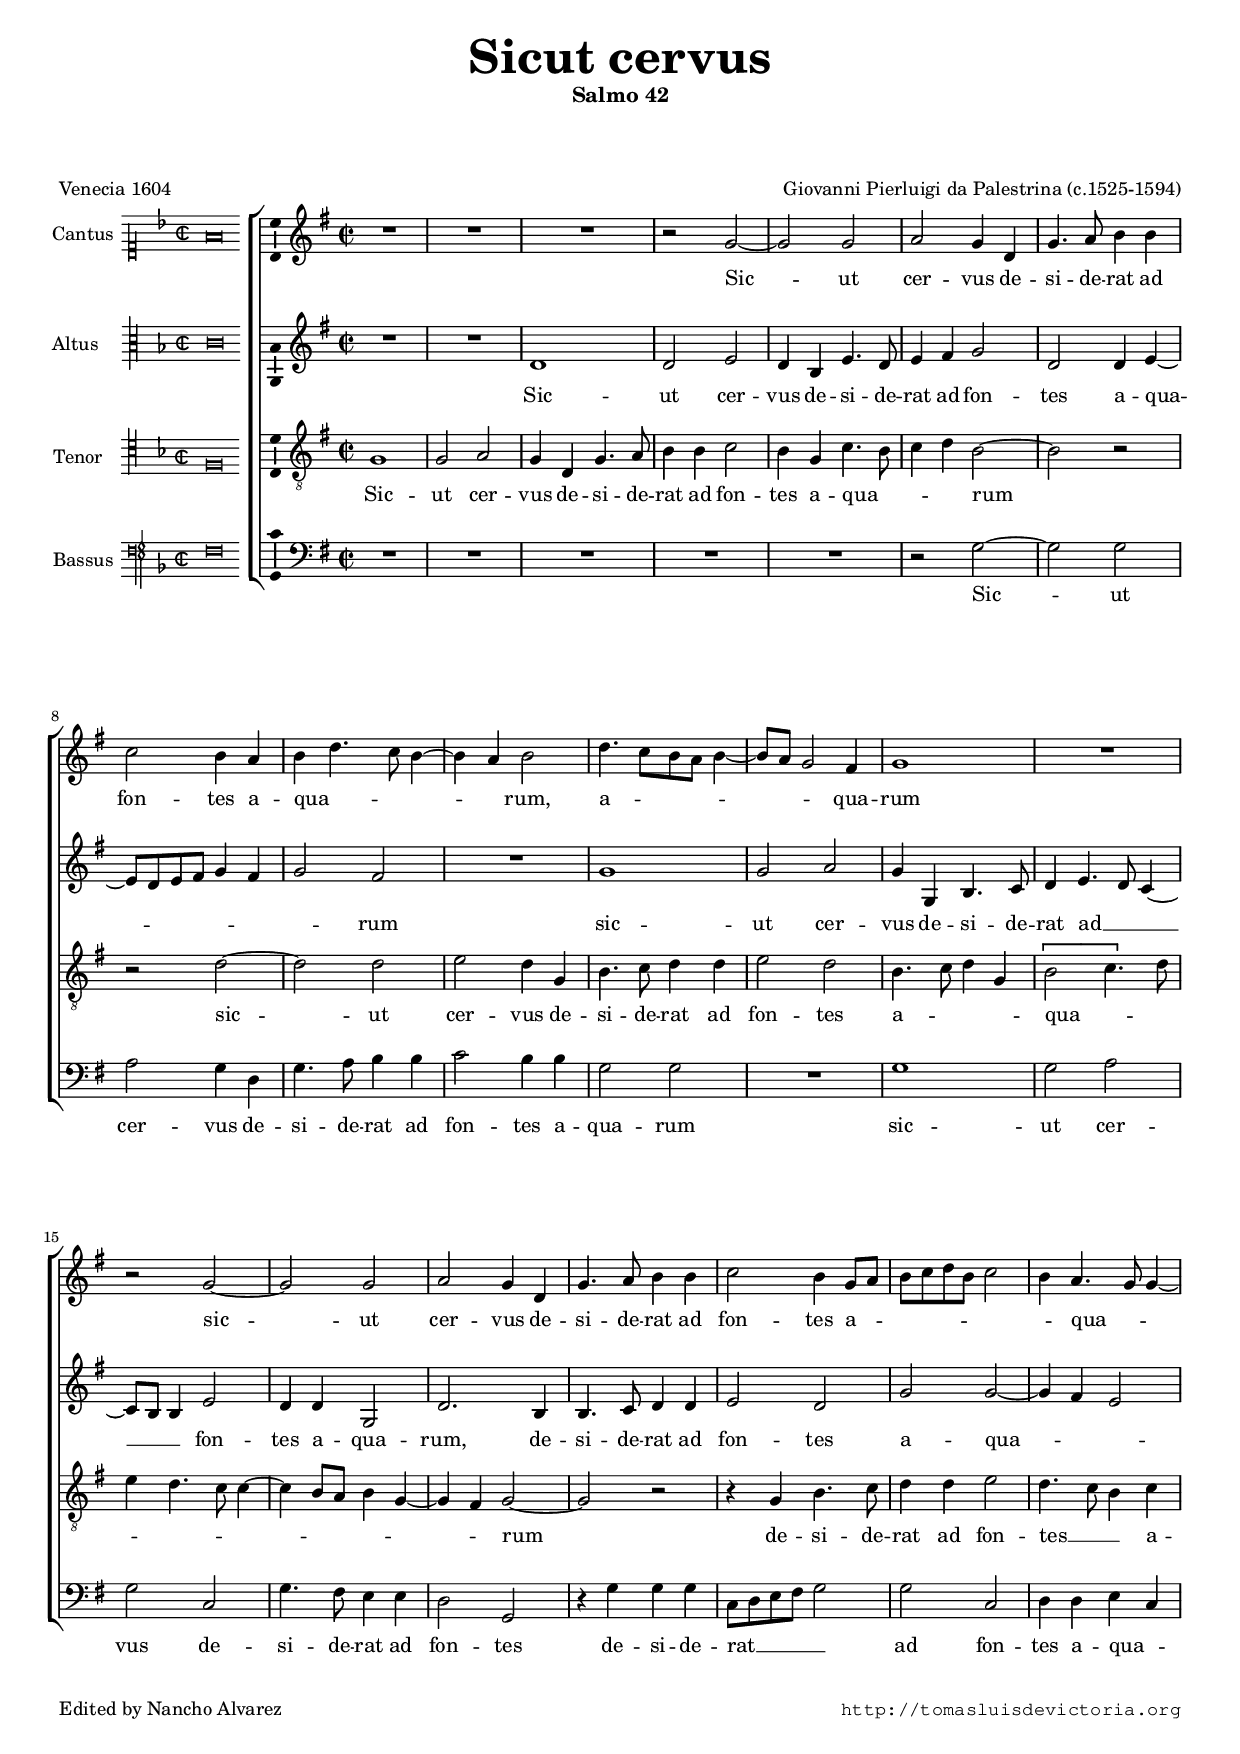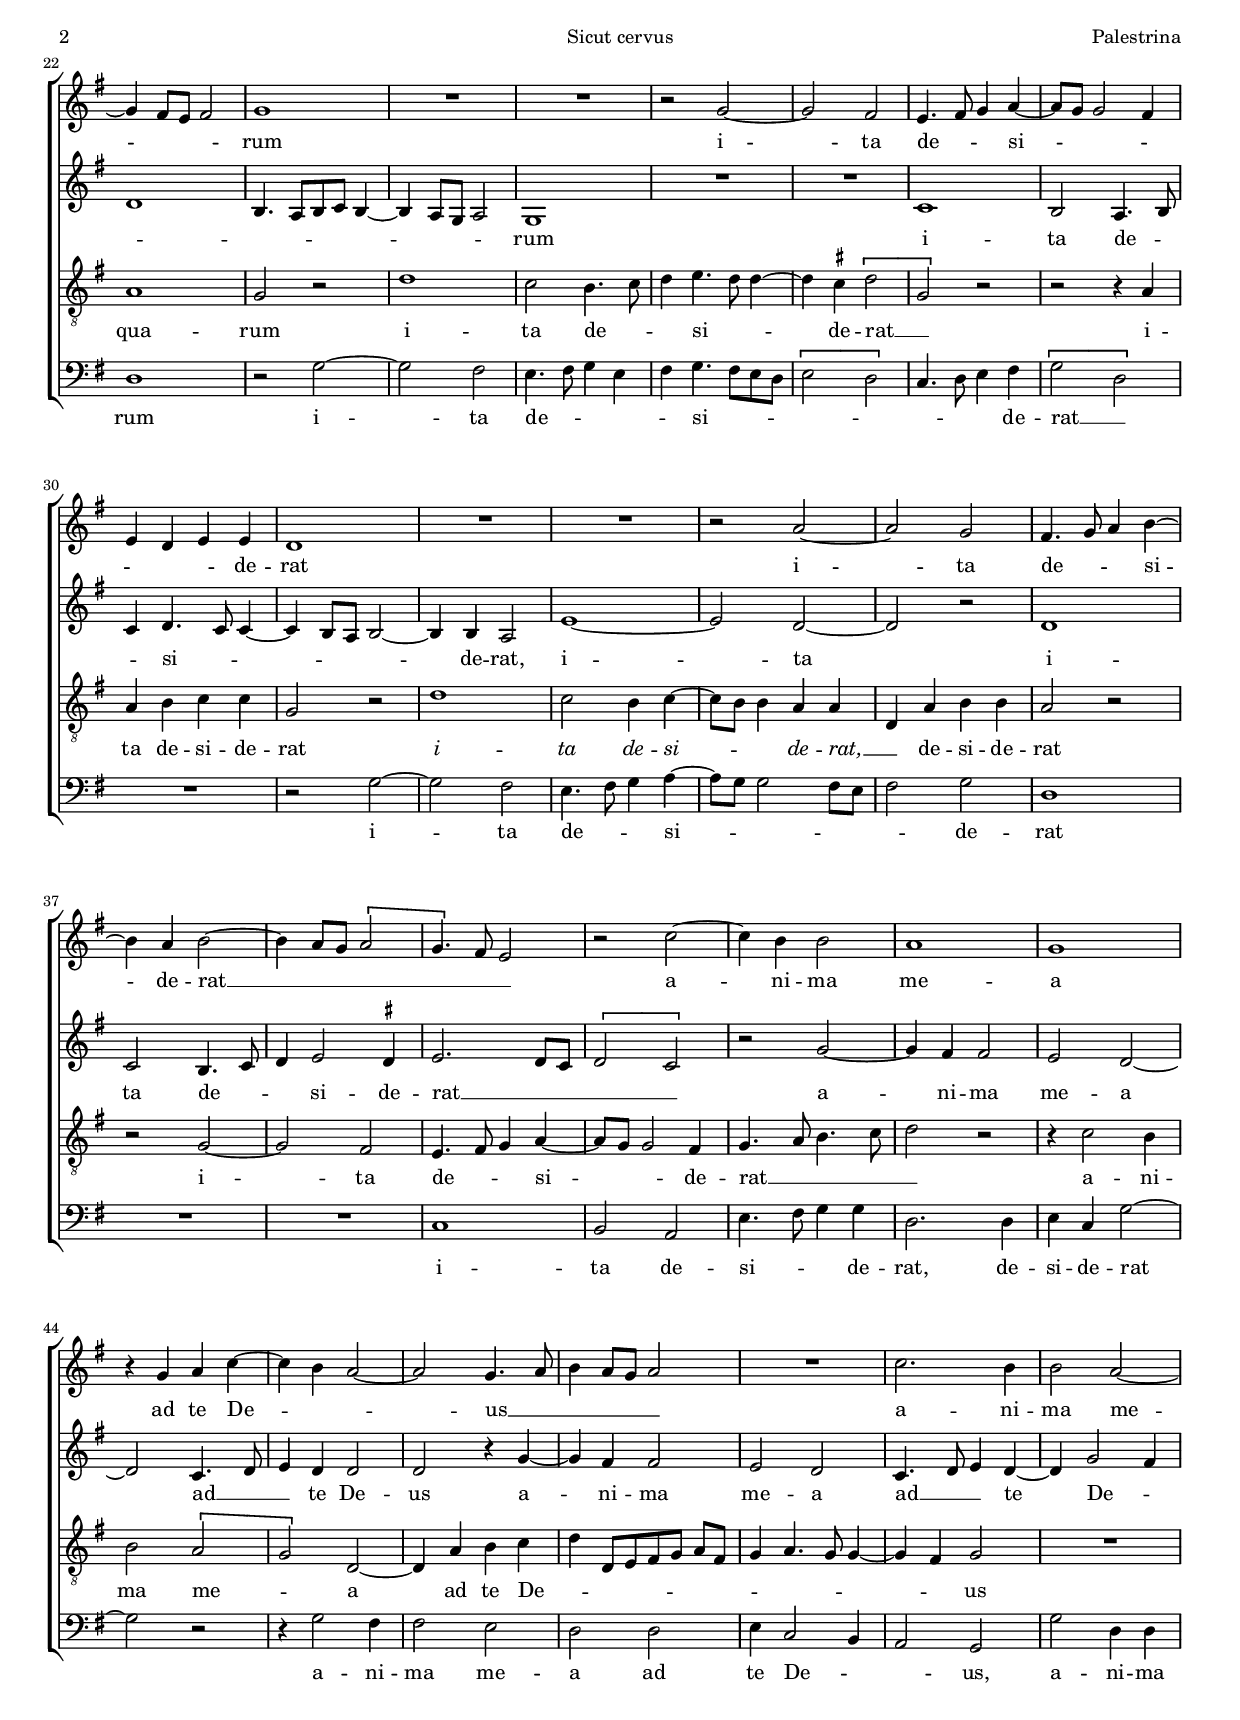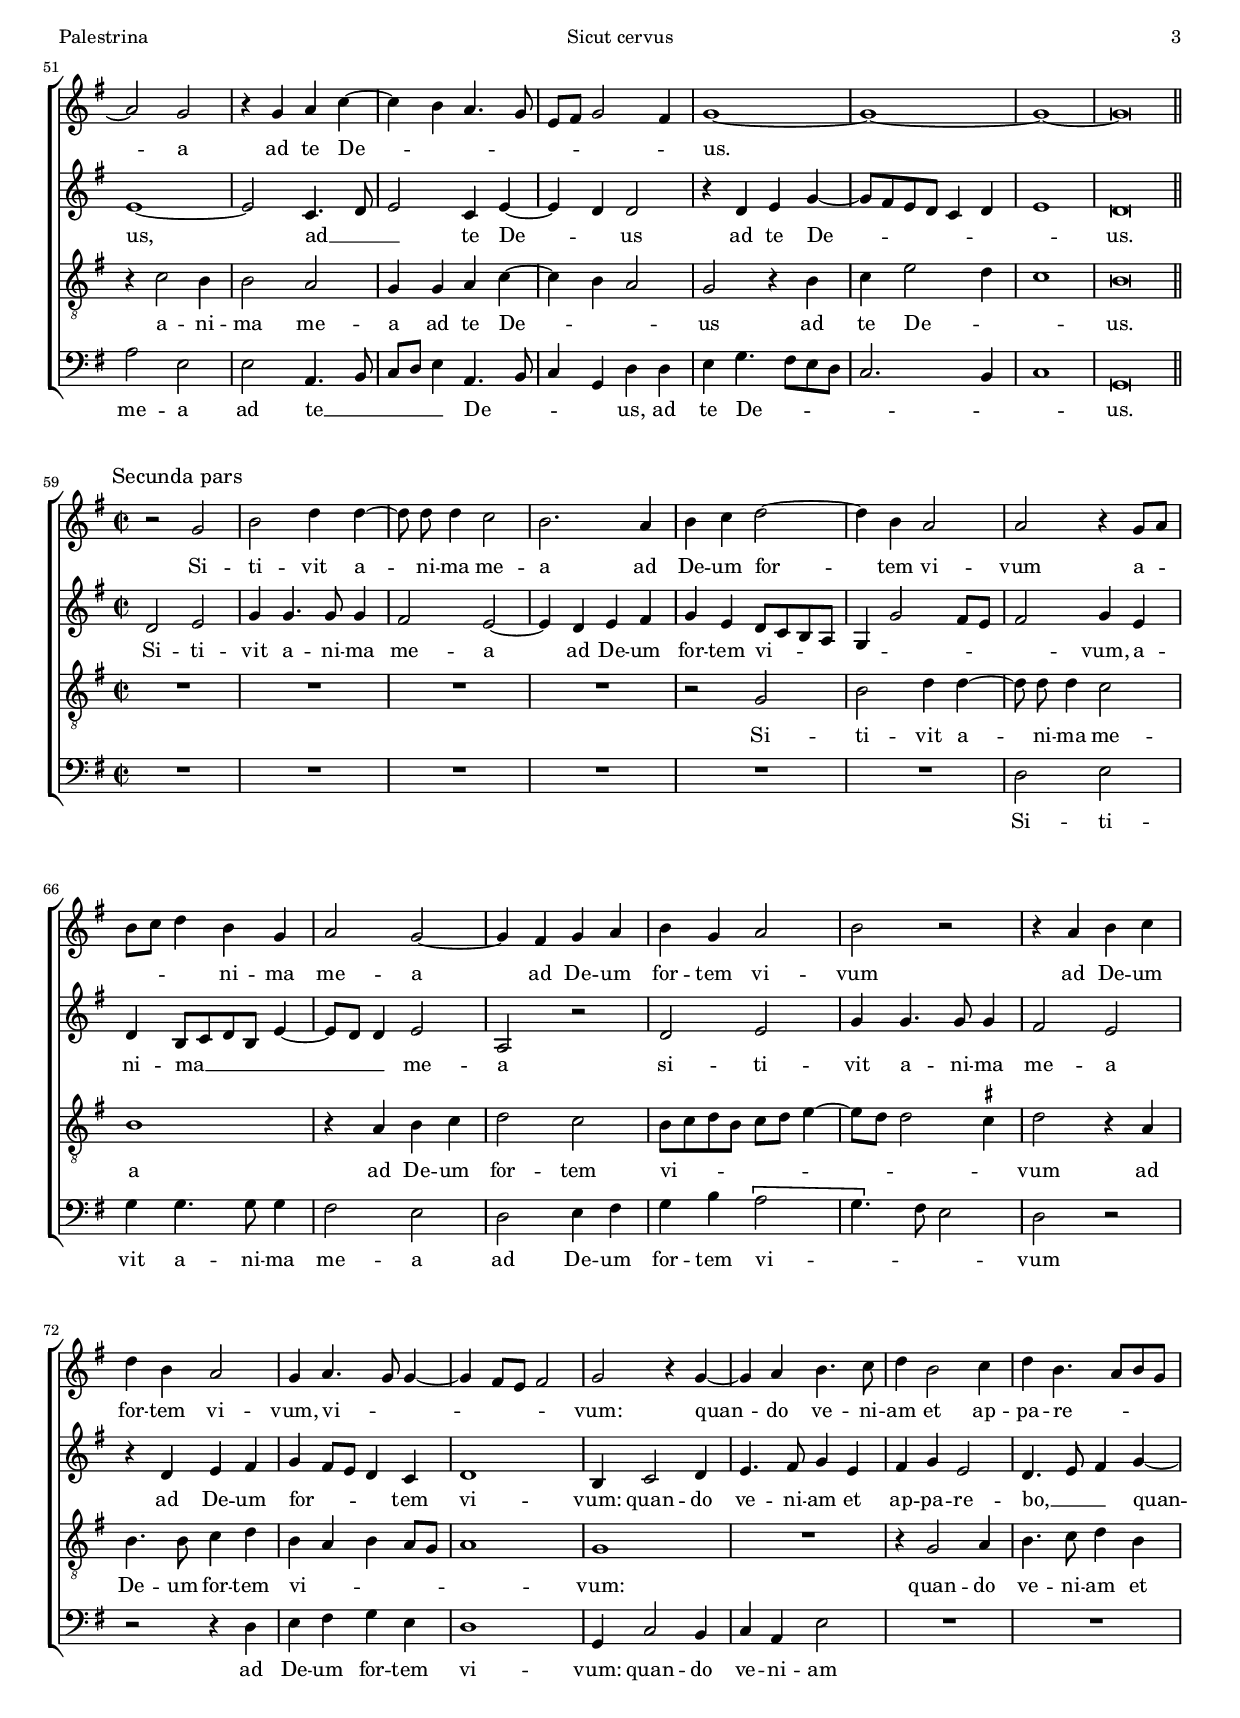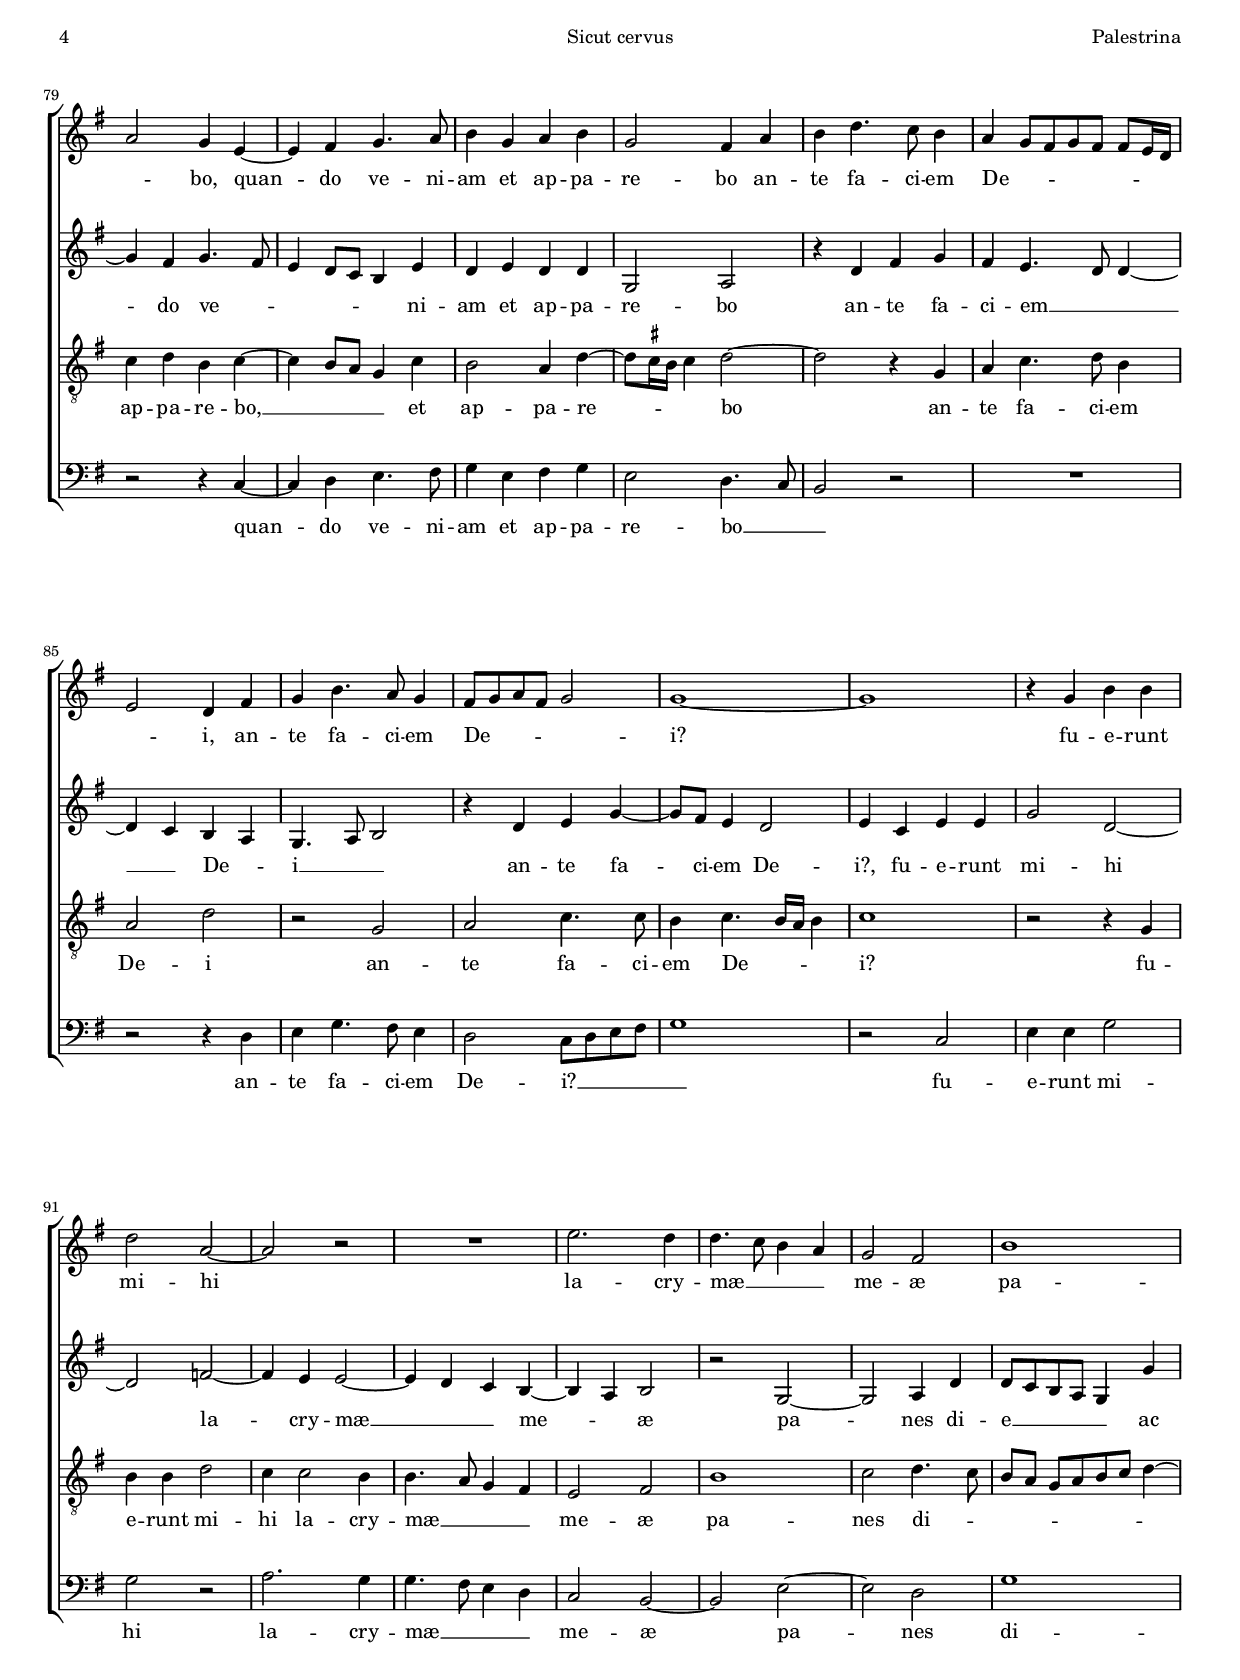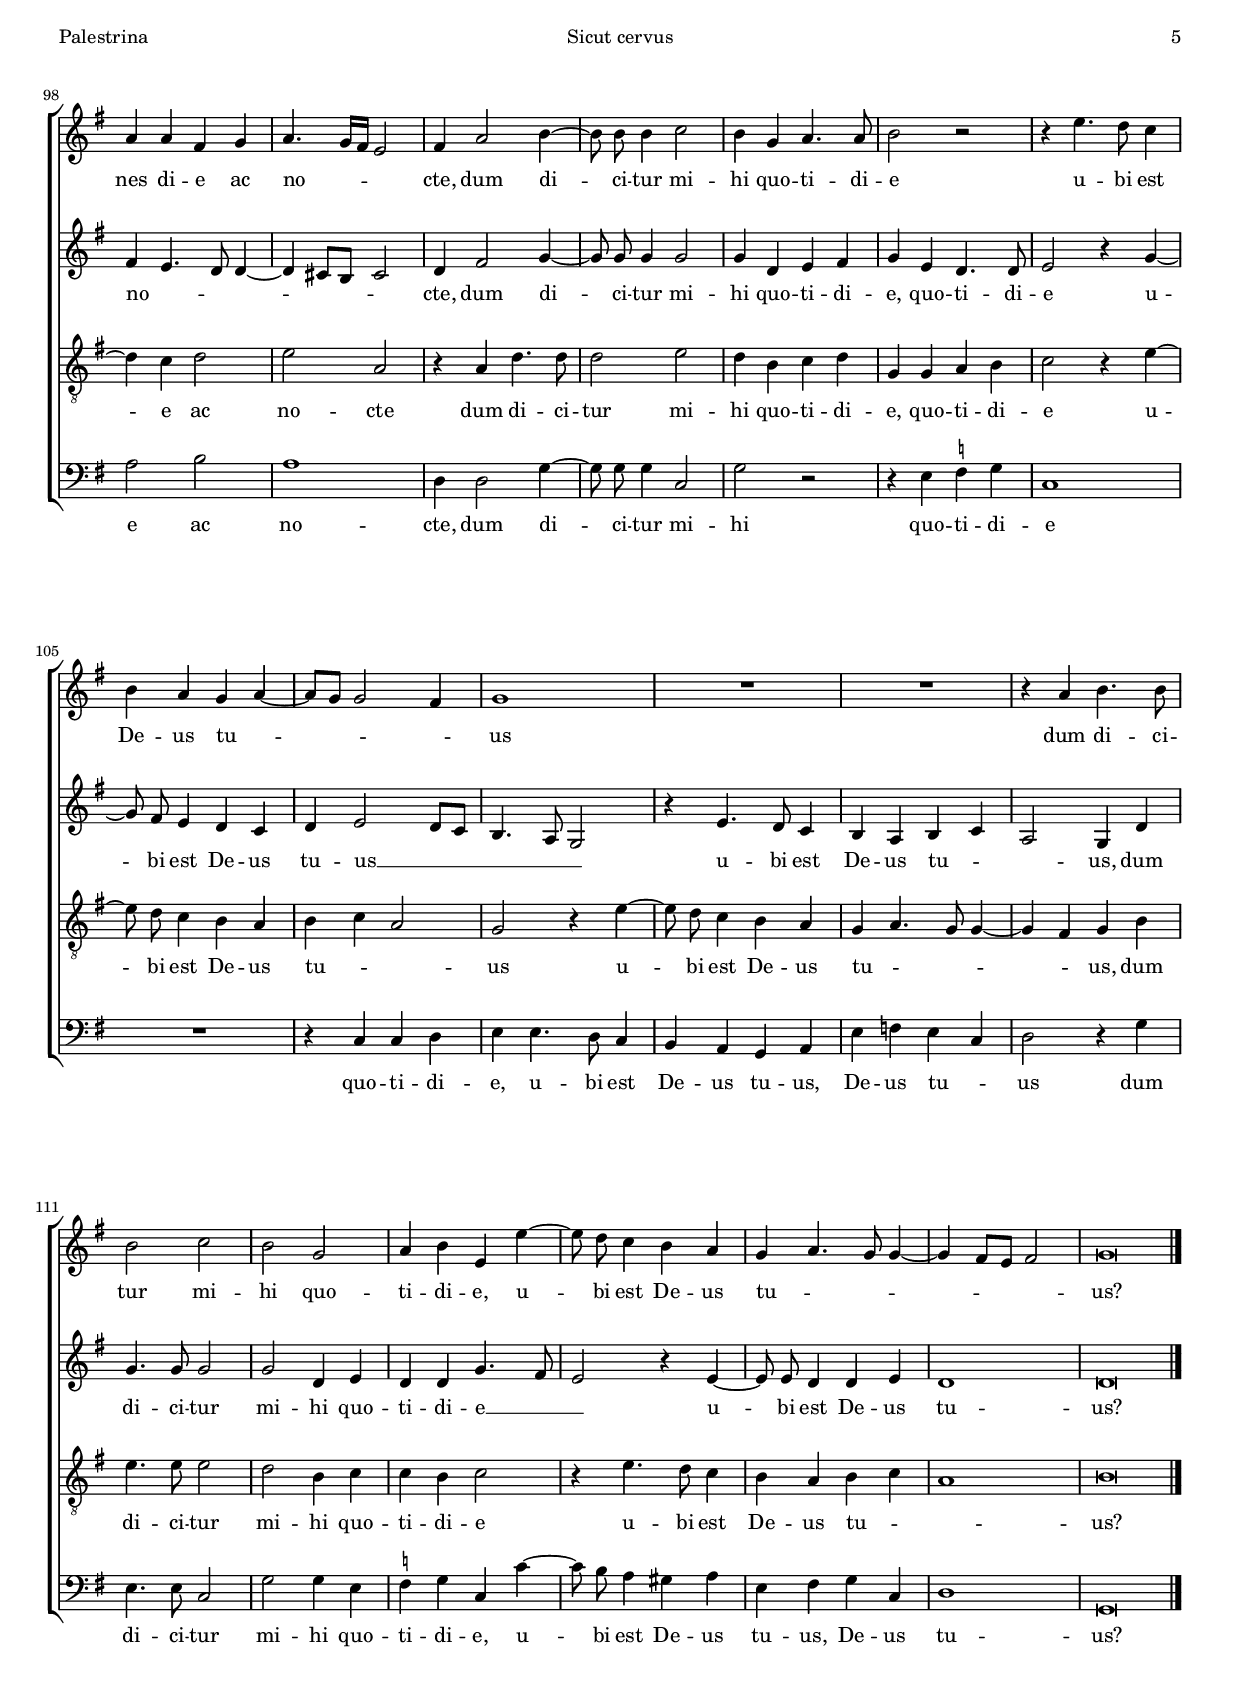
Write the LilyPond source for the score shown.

\version "2.18.0"

#(set-default-paper-size "a4")
#(set-global-staff-size 16.3)
#(ly:set-option 'point-and-click #f)
%mobile -s15.5 -i3.2

italicas=\override LyricText.font-shape = #'italic
rectas=\override LyricText.font-shape = #'upright
ss=\once \set suggestAccidentals = ##t
incipitwidth = 20

htitle="Sicut cervus"
hcomposer="Palestrina"

% copiado de Breiktopf und Härtel 1862

\header {
	title=\markup{\fontsize #4 "Sicut cervus"}
	subtitle="Salmo 42"
	subsubtitle=\markup{\null \vspace #2.5 }
	composer="Giovanni Pierluigi da Palestrina (c.1525-1594)"
        pdfauthor=\composer
	%opus="(-)"
	poet="Venecia 1604"
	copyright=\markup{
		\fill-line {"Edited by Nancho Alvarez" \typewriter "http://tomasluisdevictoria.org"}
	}
%	tagline=""
}


%%%%%%%%%%%%%%%%%%%%%%%%%%%%%%%%%%%%%%%%%%%%%%%%%%%%%%%%%%%%%%%%%%%%%%%%%%%%%5

global={\key f \major \time 2/2 \skip 1*58 \bar "||" \break
	\once \override Score.TimeSignature.break-visibility = #'#(#f #t #t)
	\time 2/2 \skip 1*59 \bar "|."
}

cantus=\relative c'{
	R1*3
	r2 f ~
	f f
	g f4 c
	f4. g8 a4 a
	bes2 a4 g
	a c4. bes8 a4 ~
	a g a2
	c4. bes8[ a g] a4 ~
	a8 g f2 e4
	f1
	R1
	r2 f ~
	f f
	g f4 c
	f4. g8 a4 a
	bes2 a4 f8 g
	a bes c a bes2
	a4 g4. f8 f4 ~
	f e8 d e2
	f1
	R1*2
	r2 f ~
	f e
	d4. e8 f4 g ~
	g8 f f2 e4
	d4 c d d
	c1
	R1*2
	r2 g' ~
	g f
	e4. f8 g4 a ~
	a g a2 ~
	a4 g8 f \[g2
	f4.\] e8 d2
	r2 bes' ~
	bes4 a a2
	g1
	f
	r4 f g bes ~
	bes a g2 ~
	g f4. g8
	a4 g8 f g2
	R1
	bes2. a4
	a2 g ~
	g f
	r4 f g bes ~
	bes a g4. f8
	d e f2 e4
	f1 ~
	f ~
	f ~
	f\breve*1/2
	\once \override TextScript.padding = #2
	\once \override TextScript.X-offset = #-4
	s4*0^\markup{\larger "Secunda pars"}
	r2 f
	a c4 c ~
	c8 \noBeam c c4 bes2
	a2. g4
	a bes c2 ~
	c4 a g2
	g r4 f8 g
	a bes c4 a f
	g2 f ~
	f4 e f g
	a f g2
	a2 r
	r4 g a bes
	c a g2
	f4 g4. f8 f4 ~
	f e8 d e2
	f2 r4 f ~
	f g a4. bes8
	c4 a2 bes4
	c a4. g8 a f
	g2 f4 d ~
	d e f4. g8
	a4 f g a
	f2 e4 g
	a c4. bes8 a4
	g f8[ e f e] e[ d16 c]
	d2 c4 e
	f a4. g8 f4
	e8 f g e f2
	f1 ~
	f
	r4 f a a
	c2 g2 ~
	g r
	R1
	d'2. c4
	c4. bes8 a4 g
	f2 e
	a1
	g4 g e f
	g4. f16 e d2
	e4 g2 a4 ~
	a8 \noBeam a a4 bes2
	a4 f g4. g8
	a2 r
	r4 d4. c8 bes4
	a g f g ~
	g8 f f2 e4
	f1
	R1*2
	r4 g a4. a8
	a2 bes
	a f
	g4 a d, d' ~
	d8 \noBeam c bes4 a g
	f g4. f8 f4 ~
	f e8 d e2
	f\breve*1/2
}

altus=\relative c'{
	R1*2
	c1
	c2 d
	c4 a d4. c8
	d4 e f2
	c2 c4 d ~
	d8 c d e f4 e
	f2 e
	R1
	f1
	f2 g
	f4 f, a4. bes8
	c4 d4. c8 bes4 ~
	bes8 a a4 d2
	c4 c f,2
	c'2. a4
	a4. bes8 c4 c
	d2 c
	f2 f ~
	f4 e d2
	c1
	a4. g8[ a bes] a4 ~
	a g8 f g2
	f1
	R1*2
	bes1
	a2 g4. a8
	bes4 c4. bes8 bes4 ~
	bes4 a8 g a2 ~
	a4 a g2
	d'1 ~
	d2 c2 ~
	c r
	c1
	bes2 a4. bes8
	c4 d2 \ss cis4
	d2. c8 bes
	\[c2 bes\]
	r2 f' ~
	f4 e e2
	d2 c ~
	c2 bes4. c8
	d4 c c2
	c2 r4 f ~
	f e e2
	d c
	bes4. c8 d4 c ~
	c f2 e4
	d1 ~
	d2 bes4. c8
	d2 bes4 d ~
	d c c2
	r4 c d f ~
	f8 e d c bes4 c
	d1
	c\breve*1/2
	c2 d
	f4 f4. f8 f4
	e2 d ~
	d4 c d e
	f d c8 bes a g
	f4 f'2 e8 d
	e2 f4 d
	c a8[ bes c a] d4 ~
	d8 c c4 d2
	g,2 r
	c2 d
	f4 f4. f8 f4
	e2 d
	r4 c d e
	f4 e8 d c4 bes % \ss b ?
	c1
	a4 bes2 c4
	d4. e8 f4 d
	e4 f d2
	c4. d8 e4 f ~
	f e f4. e8
	d4 c8 bes a4 d
	c d c c
	f,2 g
	r4 c e f
	e d4. c8 c4 ~
	c bes a g
	f4. g8 a2
	r4 c d f ~
	f8 e d4 c2
	d4 bes d d
	f2 c ~
	c ees ~
	ees4 d d2 ~
	d4 c bes a ~
	a g a2
	r2 f ~
	f g4 c
	c8 bes a g f4 f'
	e4 d4. c8 c4 ~
	c b8 a b2
	c4 e2 f4 ~
	f8 \noBeam f f4 f2
	f4 c d e
	f4 d c4. c8
	d2 r4 f ~
	f8 \noBeam e d4 c bes
	c4 d2 c8 bes
	a4. g8 f2
	r4 d'4. c8 bes4
	a g a bes
	g2 f4 c'
	f4. f8 f2
	f2 c4 d
	c c f4. e8
	d2 r4 d ~
	d8 \noBeam d c4 c d
	c1
	c\breve*1/2
}

tenor=\relative c{
	f1
	f2 g
	f4 c f4. g8
	a4 a bes2
	a4 f bes4. a8 
	bes4 c a2 ~
	a r
	r
	c ~
	c c
	d c4 f,
	a4. bes8 c4 c
	d2 c
	a4. bes8 c4 f,
	\[a2 bes4.\] c8
	d4 c4. bes8 bes4 ~
	bes a8 g a4 f ~
	f e f2 ~
	f r
	r4 f a4. bes8
	c4 c d2
	c4. bes8 a4 bes
	g1
	f2 r
	c'1
	bes2 a4. bes8
	c4 d4. c8 c4 ~
	c \ss b \[c2
	f,\] r
	r2 r4 g
	g a bes bes
	f2 r
	c'1
	bes2 a4 bes ~
	bes8 a a4 g g
	c, g' a a
	g2 r
	r f2 ~
	f e
	d4. e8 f4 g ~
	g8 f f2 e4
	f4. g8 a4. bes8
	c2 r
	r4 bes2 a4
	a2 \[g
	f\] c ~
	c4 g' a bes
	c c,8[ d e f] g[ e]
	f4 g4. f8 f4 ~
	f4 e f2
	R1
	r4 bes2 a4
	a2 g
	f4 f g bes ~
	bes a g2
	f r4 a
	bes d2 c4
	bes1
	a\breve*1/2
	R1*4
	r2 f
	a c4 c ~
	c8 \noBeam c c4 bes2
	a1
	r4 g a bes
	c2 bes
	a8 bes c a bes c d4 ~
	d8 c c2 \ss b4
	c2 r4 g4
	a4. a8 bes4 c
	a4 g a g8 f
	g1
	f
	R1
	r4 f2 g4
	a4. bes8 c4 a
	bes c a bes ~
	bes a8 g f4 bes
	a2 g4 c ~
	c8 \ss b16 a b4 c2 ~
	c r4 f,
	g bes4. c8 a4
	g2 c
	r2 f,
	g2 bes4. bes8
	a4 bes4. a16 g a4
	bes1
	r2 r4 f
	a a c2
	bes4 bes2 a4
	a4. g8 f4 e
	d2 e
	a1
	bes2 c4. bes8
	a8[ g] f[ g a bes] c4 ~
	c bes c2 % BH sugiere \ss b ?
	d g,
	r4 g c4. c8
	c2 d
	c4 a bes c 
	f,4 f g a
	bes2 r4 d ~
	d8 \noBeam c8 bes4 a g
	a bes g2
	f r4 d' ~
	d8 \noBeam c bes4 a g
	f g4. f8 f4 ~
	f4 e f a
	d4. d8 d2
	c2 a4 bes
	bes a bes2
	r4 d4. c8 bes4
	a4 g a bes
	g1
	a\breve*1/2
}

bassus=\relative c{
	R1*5
	r2 f ~
	f f
	g f4 c
	f4. g8 a4 a
	bes2 a4 a
	f2 f
	R1
	f1
	f2 g
	f2 bes,
	f'4. e8 d4 d
	c2 f,
	r4 f' f f
	bes,8 c d e f2
	f2 bes,
	c4 c d bes
	c1
	r2 f ~
	f e
	d4. e8 f4 d
	e f4. e8 d c
	\[d2 c\]
	bes4. c8 d4 e
	\[f2 c\]
	R1
	r2 f ~
	f e
	d4. e8 f4 g ~
	g8 f f2 e8 d
	e2 f
	c1
	R1*2
	bes1
	a2 g
	d'4. e8 f4 f
	c2. c4
	d4 bes f'2 ~
	f2 r
	r4 f2 e4
	e2 d
	c c
	d4 bes2 a4
	g2 f
	f' c4 c
	g'2 d
	d g,4. a8
	bes c d4 g,4. a8
	bes4 f c' c
	d4 f4. e8 d c
	bes2. a4
	bes1
	f\breve*1/2
	R1*6
	c'2 d
	f4 f4. f8 f4
	e2 d
	c d4 e
	f a \[g2
	f4.\] e8 d2
	c r
	r r4 c
	d4 e f d
	c1
	f,4 bes2 a4
	bes g d'2
	R1*2
	r2 r4 bes ~
	bes c d4. e8
	f4 d e f
	d2 c4. bes8
	a2 r
	R1
	r2 r4 c
	d f4. e8 d4
	c2 bes8 c d e
	f1
	r2 bes,
	d4 d f2
	f r
	g2. f4
	f4. e8 d4 c
	bes2 a ~
	a d ~
	d c
	f1
	g2 a
	g1
	c,4 c2 f4 ~
	f8 \noBeam f f4 bes,2
	f'2 r
	r4 d \ss ees f
	bes,1
	R1
	r4 bes bes c
	d d4. c8 bes4
	a g f g
	d'4 ees d bes
	c2 r4 f
	d4. d8 bes2
	f'2 f4 d
	\ss ees f bes, bes' ~
	bes8 \noBeam a g4 fis g
	d e f bes,
	c1
	f,\breve*1/2
}

textocantus=\lyricmode{
Sic -- ut cer -- vus de -- si -- de -- rat ad fon -- tes a -- qua -- _ _ _ _ rum,
a -- _ _ _ _ _ _ qua -- rum
sic -- ut cer -- vus de -- si -- de -- rat ad fon -- tes a -- _ _ _ _ _ _ _ qua -- _ _ _ _ _ rum
i -- ta de -- _ _ si -- _ _ _ _ _ _ de -- rat
i -- ta de -- _ _ si -- de -- rat __ _ _ _ _ _ _ 
a -- ni -- ma me -- a ad te De -- _ _ us __ _ _ _ _ _ 
a -- ni -- ma me -- a
ad te De -- _ _ _ _ _ _ _ us.
Si -- ti -- vit a -- ni -- ma me -- a ad De -- um for -- tem vi -- vum
a -- _ _ _ _ ni -- ma me -- a ad De -- um for -- tem vi -- vum
ad De -- um for -- tem vi -- vum, vi -- _ _ _ _ _ vum:
quan -- do ve -- ni -- am et ap -- pa -- re -- _ _ _ _ bo,
quan -- do ve -- ni -- am et ap -- pa -- re -- bo
an -- te fa -- ci -- em De -- _ _ _ _ _ _ _ _ i,
an -- te fa -- ci -- em De -- _ _ _ _ i?
fu -- e -- runt mi -- hi la -- cry -- mæ __ _ _ _ me -- æ
pa -- nes di -- e ac no -- _ _ _ cte,
dum di -- ci -- tur mi -- hi 
quo -- ti -- di -- e
u -- bi est De -- us tu -- _ _ _ _ us
dum di -- ci -- tur mi -- hi quo -- ti -- di -- e,
u -- bi est De -- us tu -- _ _ _ _ _ _ us?
}

textoaltus=\lyricmode{
Sic -- ut cer -- vus de -- si -- de -- rat ad fon -- tes a -- qua -- _ _ _ _ _ _ rum
sic -- ut cer -- vus de -- si -- de -- rat ad __ _ _ _ _ fon -- tes a -- qua -- rum,
de -- si -- de -- rat ad fon -- tes a -- qua -- _ _ _ _ _ _ _ _ _ _ _ rum
i -- ta de -- _ _ si -- _ _ _ _ _ de -- rat,
i -- ta
i -- ta de -- _ _ si -- de -- rat __ _ _ _ _ 
a -- ni -- ma me -- a ad __ _ _ te De -- us
a -- ni -- ma me -- a ad __ _ _ te De -- _ us,
ad __ _ _ te De -- _ us
ad te De -- _ _ _ _ _ _ us.
Si -- ti -- vit a -- ni -- ma me -- a ad De -- um for -- tem vi -- _ _ _ _ _ _ _ _ vum,
a -- ni -- ma __ _ _ _ _ _ _ me -- a
si -- ti -- vit a -- ni -- ma me -- a
ad De -- um for -- _ _ _ tem vi -- vum:
quan -- do ve -- ni -- am et ap -- pa -- re -- bo, __ _ _
quan -- do ve -- _ _ _ _ _ ni -- am et ap -- pa -- re -- bo
an -- te fa -- ci -- em __ _ _ _ De -- _ i __ _ _ 
an -- te fa -- ci -- em De -- i?,
fu -- e -- runt mi -- hi la -- cry -- mæ __ _ _ me -- _ æ
pa -- nes di -- e __ _ _ _ _ ac no -- _ _ _ _ _ _ cte,
dum di -- ci -- tur mi -- hi quo -- ti -- di -- e, quo -- ti -- di -- e
u -- bi est De -- us tu -- us __ _ _ _ _ _ 
u -- bi est De -- us tu -- _ _ us,
dum di -- ci -- tur mi -- hi quo -- ti -- di -- e __ _ _ 
u -- bi est De -- us tu -- us?
}

textotenor=\lyricmode{
Sic -- ut cer -- vus de -- si -- de -- rat ad fon -- tes a -- qua -- _ _ _ rum
sic -- ut cer -- vus de -- si -- de -- rat ad fon -- tes
a -- _ _ _ qua -- _ _ _ _ _ _ _ _ _ _ _ rum
de -- si -- de -- rat ad fon -- tes __ _ _ a -- qua -- rum
i -- ta de -- _ _ si -- _ _ de -- rat __ _ 
i -- ta de -- si -- de -- rat
%i -- ta de -- si -- de -- rat, __ _ i -- ta
\italicas i -- ta de -- si -- _ _ de -- rat, __ _ \rectas 
de -- si -- de -- rat
i -- ta de -- _ _ si -- _ _ de -- rat __ _ _ _ _ 
a -- ni -- ma me -- _ a ad te De -- _ _ _ _ _ _ _ _ _ _ _ _ us
a -- ni -- ma me -- a ad te De -- _ _ us
ad te De -- _ _ us.
Si -- ti -- vit a -- ni -- ma me -- a
ad De -- um for -- tem
vi -- _ _ _ _ _ _ _ _ _ vum
ad De -- um for -- tem vi -- _ _ _ _ _ vum:
quan -- do ve -- ni -- am et ap -- pa -- re -- bo, __ _ _ _
et ap -- pa -- re -- _ _ _ bo
an -- te fa -- ci -- em De -- i
an -- te fa -- ci -- em De -- _ _ _ i?
fu -- e -- runt mi -- hi la -- cry -- mæ __ _ _ _ me -- æ
pa -- nes di -- _ _ _ _ _ _ _ _ e ac no -- cte
dum di -- ci -- tur mi -- hi quo -- ti -- di -- e, 
quo -- ti -- di -- e
u -- bi est De -- us tu -- _ _ us 
u -- bi est De -- us tu -- _ _ _ _ us,
dum di -- ci -- tur mi -- hi quo -- ti -- di -- e 
u -- bi est De -- us tu -- _ _ us?
}

textobassus=\lyricmode{
Sic -- ut cer -- vus de -- si -- de -- rat ad fon -- tes a -- qua -- rum
sic -- ut cer -- vus de -- si -- de -- rat ad fon -- tes
de -- si -- de -- rat __ _ _ _ _
ad fon -- tes a -- qua -- _ rum
i -- ta de -- _ _ _ _ si -- _ _ _ _ _ _ _ _ de -- rat __ _ 
i -- ta de -- _ _ si -- _ _ _ _ _ de -- rat
i -- ta de -- si -- _ _ de -- rat,
de -- si -- de -- rat
a -- ni -- ma me -- a ad te De -- _ _ us,
a -- ni -- ma me -- a ad te __ _ _ _ _ De -- _ _ _ us,
ad te De -- _ _ _ _ _ _ us.
Si -- ti -- vit a -- ni -- ma me -- a ad De -- um for -- tem vi -- _ _ _ vum
ad De -- um for -- tem vi -- vum:
quan -- do ve -- ni -- am
quan -- do ve -- ni -- am et ap -- pa -- re -- bo __ _ _ 
an -- te fa -- ci -- em De -- i? __ _ _ _ _ 
fu -- e -- runt mi -- hi
la -- cry -- mæ __ _ _ _ me -- æ
pa -- nes di -- e ac no -- cte,
dum di -- ci -- tur mi -- hi
quo -- ti -- di -- e quo -- ti -- di -- e,
u -- bi est De -- us tu -- us, De -- us tu -- _ us
dum di -- ci -- tur mi -- hi quo -- ti -- di -- e,
u -- bi est De -- us tu -- us, De -- us tu -- us?
}



incipitcantus=\markup{
	\score{
		{ 
		\set Staff.instrumentName="Cantus "
		\override NoteHead.style = #'neomensural
		\override Staff.TimeSignature.style = #'neomensural
		\cadenzaOn 
		\clef "petrucci-c1"
		\key f \major
		\time 2/2
		f'\breve
		} 
	\layout { line-width=\incipitwidth indent = 0 }
	}
}

incipitaltus=\markup{
	\score{
		{ 
		\set Staff.instrumentName="Altus    "
		\override NoteHead.style = #'neomensural 
		\override Staff.TimeSignature.style = #'neomensural
		\cadenzaOn 
		\clef "petrucci-c3"
		\key f \major
		\time 2/2
		c'\breve
		} 
	\layout { line-width=\incipitwidth indent = 0 }
	}
}


incipittenor=\markup{
	\score{
		{ 
		\set Staff.instrumentName="Tenor   "
		\override NoteHead.style = #'neomensural 
		\override Staff.TimeSignature.style = #'neomensural
		\cadenzaOn 
		\clef "petrucci-c4"
		\key f \major
		\time 2/2
		f\breve
		} 
	\layout { line-width=\incipitwidth indent=0 }
	}
}

incipitbassus=\markup{
	\score{
		{ 
		\set Staff.instrumentName="Bassus "
		\override NoteHead.style = #'neomensural
		\override Staff.TimeSignature.style = #'neomensural
		\cadenzaOn 
		\clef "petrucci-f4"
		\key f \major
		\time 2/2
		f\breve
		} 
	\layout { line-width=\incipitwidth indent = 0 }
	}
}

\score {\transpose c' d'{
\new ChoirStaff<<

	\new Staff <<\global
	\new Voice="v1" {
		\set Staff.instrumentName=\incipitcantus
		\clef "treble"
		\cantus }
	\new Lyrics \lyricsto "v1" {\textocantus }
	>>
	
	\new Staff << \global
	\new Voice="v2" {
		\set Staff.instrumentName=\incipitaltus
		\clef "treble" 
		\altus}
	\new Lyrics \lyricsto "v2" {\textoaltus }
	>>

	
	\new Staff <<\global
	\new Voice="v3" {
		\set Staff.instrumentName=\incipittenor
		\clef "G_8"
		\tenor }
	\new Lyrics \lyricsto "v3" {\textotenor }
	>>
	
	\new Staff <<\global
	\new Voice="v4" {
		\set Staff.instrumentName=\incipitbassus
		\clef "bass" 
		\bassus }
	\new Lyrics \lyricsto "v4" {\textobassus }
	>>
	
>>

	}%transpose

\layout{ 
	\context {\Lyrics 
		\override VerticalAxisGroup.staff-affinity = #UP
		\override VerticalAxisGroup.nonstaff-relatedstaff-spacing =
			#'((basic-distance . 0) (minimum-distance . 0) (padding . 1))
		%\override LyricText.font-size = #1.2
		\override LyricHyphen.minimum-distance = #0.5
	}
	\context {\Score 
		tempoHideNote = ##t
		\override BarNumber.padding = #2 
	}
	\context {\Voice 
		%melismaBusyProperties = #'()
		%autoBeaming = ##f
	}
	\context {\Staff 
                %\RemoveEmptyStaves
                %\override VerticalAxisGroup.remove-first = ##t
		\override VerticalAxisGroup.staff-staff-spacing =
			#'((basic-distance . 11) (minimum-distance . 0) (padding . 1))
		\consists Ambitus_engraver 
		\override LigatureBracket.padding = #1
	}
}

%\midi { \mtempo }

}


\paper{
	evenHeaderMarkup=\markup  \fill-line { \fromproperty #'page:page-number-string \htitle \hcomposer }
	oddHeaderMarkup= \markup  \fill-line { \on-the-fly #not-first-page \hcomposer \on-the-fly #not-first-page \htitle \on-the-fly #not-first-page \fromproperty #'page:page-number-string }
	system-count=17
	%page-count = 8
	ragged-last-bottom = ##f
	indent=3.4\cm
	system-system-spacing =
	#'((basic-distance . 20) (minimum-distance . 0) (padding . 5))
	top-system-spacing = % header
	#'((basic-distance . 10) (minimum-distance . 0) (padding . 0))
	last-bottom-spacing = % footer
	#'((basic-distance . 12) (minimum-distance . 0) (padding . 0))

}
